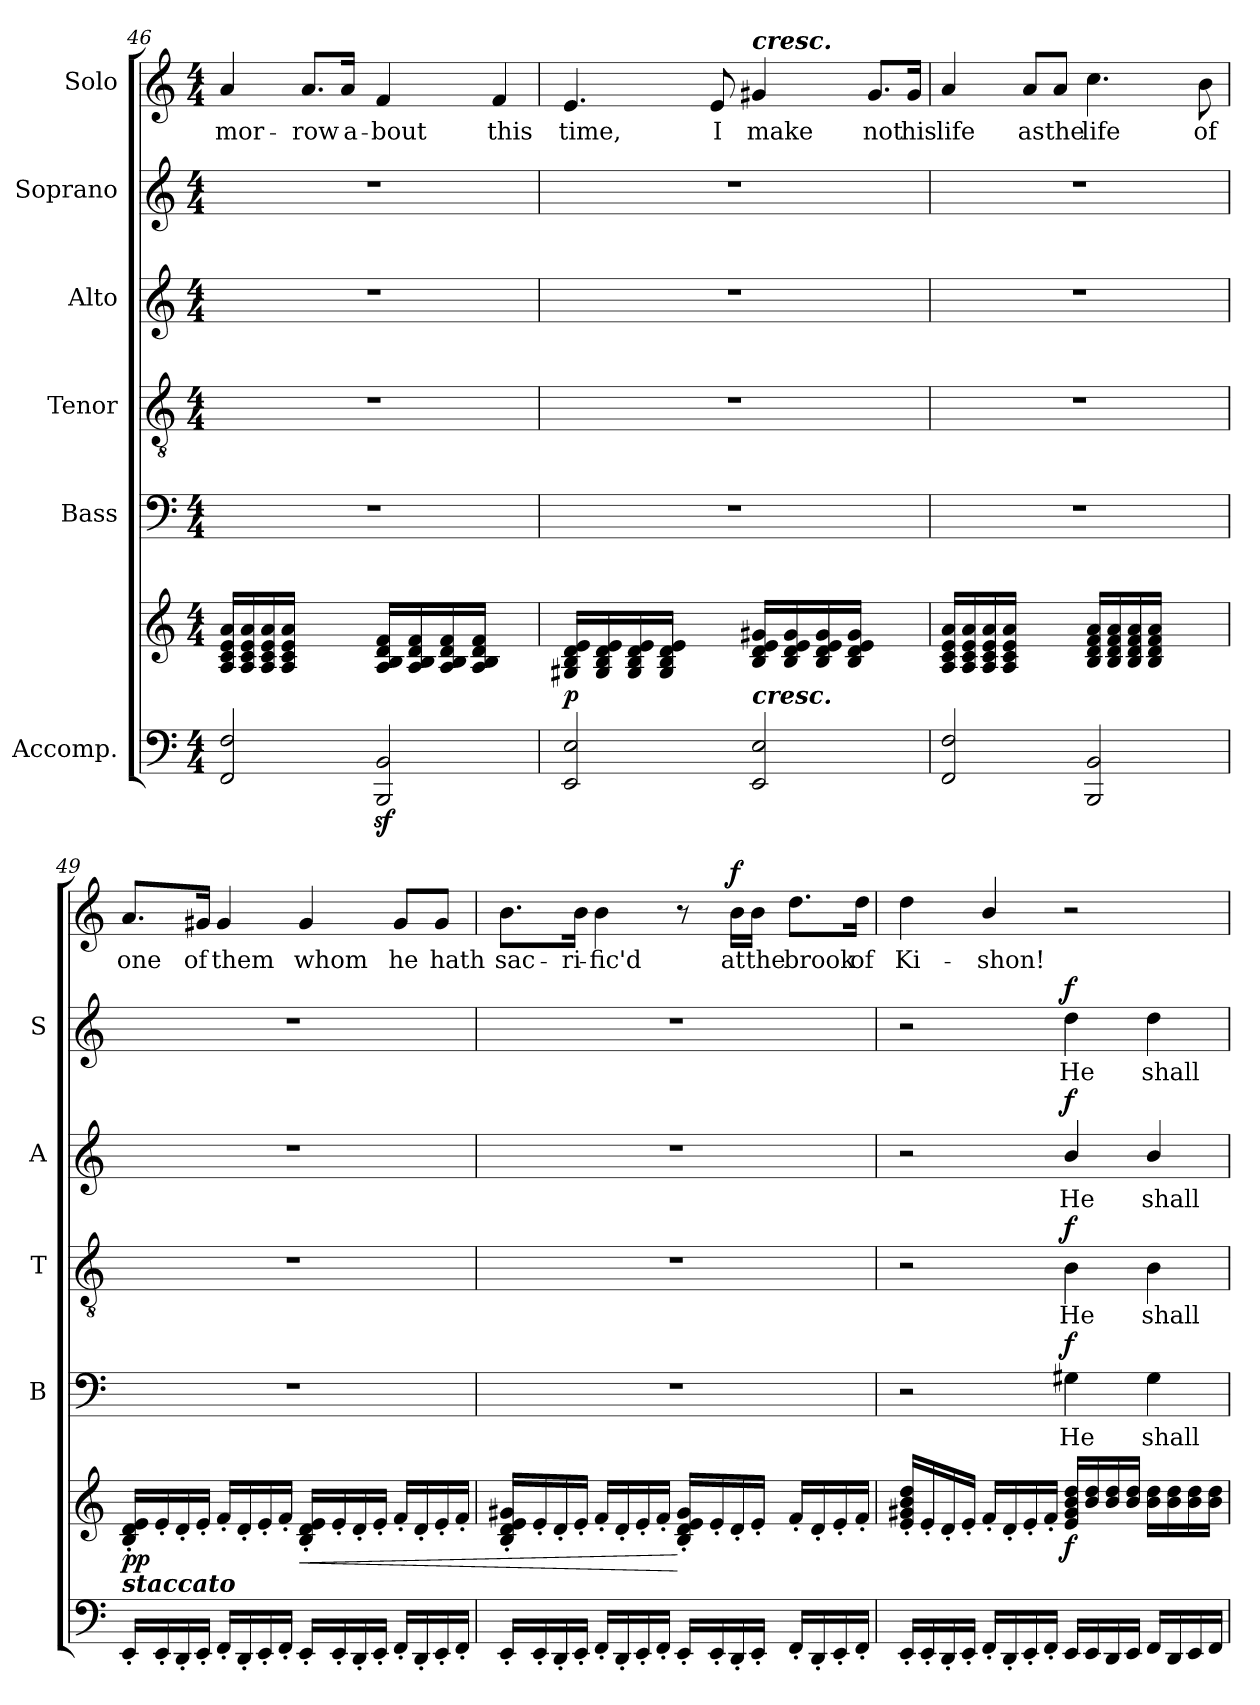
**kern	**kern	**dynam	**kern	**text	**dynam	**kern	**text	**dynam	**kern	**text	**dynam	**kern	**text	**dynam	**kern	**text	**dynam
*part6	*part6	*part6	*part5	*part5	*part5	*part4	*part4	*part4	*part3	*part3	*part3	*part2	*part2	*part2	*part1	*part1	*part1
*staff7	*staff6	*staff6/7	*staff5	*staff5	*staff5	*staff4	*staff4	*staff4	*staff3	*staff3	*staff3	*staff2	*staff2	*staff2	*staff1	*staff1	*staff1
*I"Accomp.	*	*	*I"Bass	*	*	*I"Tenor	*	*	*I"Alto	*	*	*I"Soprano	*	*	*I"Solo	*	*
*	*	*	*I'B	*	*	*I'T	*	*	*I'A	*	*	*I'S	*	*	*	*	*
*clefF4	*clefG2	*	*clefF4	*	*	*clefGv2	*	*	*clefG2	*	*	*clefG2	*	*	*clefG2	*	*
*k[]	*k[]	*	*k[]	*	*	*k[]	*	*	*k[]	*	*	*k[]	*	*	*k[]	*	*
*C:	*C:	*	*C:	*	*	*C:	*	*	*C:	*	*	*C:	*	*	*C:	*	*
*M4/4	*M4/4	*	*M4/4	*	*	*M4/4	*	*	*M4/4	*	*	*M4/4	*	*	*M4/4	*	*
=46	=46	=46	=46	=46	=46	=46	=46	=46	=46	=46	=46	=46	=46	=46	=46	=46	=46
!	!	!	!	!	!	!	!	!	!	!	!	!	!	!	!	!LO:LY:b	!
2FF/ 2F/	16A/ 16c/ 16e/ 16a/LL	.	1r	.	.	1r	.	.	1r	.	.	1r	.	.	4a/	-mor-	.
.	16A/ 16c/ 16e/ 16a/	.	.	.	.	.	.	.	.	.	.	.	.	.	.	.	.
.	16A/ 16c/ 16e/ 16a/	.	.	.	.	.	.	.	.	.	.	.	.	.	.	.	.
.	16A/ 16c/ 16e/ 16a/JJ	.	.	.	.	.	.	.	.	.	.	.	.	.	.	.	.
!	!	!	!	!	!	!	!	!	!	!	!	!	!	!	!	!LO:LY:b	!
.	4ryy	.	.	.	.	.	.	.	.	.	.	.	.	.	8.a/L	-row	.
!	!	!	!	!	!	!	!	!	!	!	!	!	!	!	!	!LO:LY:b	!
.	.	.	.	.	.	.	.	.	.	.	.	.	.	.	16a/Jk	a-	.
!	!	!	!	!	!	!	!	!	!	!	!	!	!	!	!	!LO:LY:b	!
2BBB/z> 2BB/z>	16A/ 16B/ 16d/ 16f/LL	.	.	.	.	.	.	.	.	.	.	.	.	.	4f/	-bout	.
.	16A/ 16B/ 16d/ 16f/	.	.	.	.	.	.	.	.	.	.	.	.	.	.	.	.
.	16A/ 16B/ 16d/ 16f/	.	.	.	.	.	.	.	.	.	.	.	.	.	.	.	.
.	16A/ 16B/ 16d/ 16f/JJ	.	.	.	.	.	.	.	.	.	.	.	.	.	.	.	.
!	!	!	!	!	!	!	!	!	!	!	!	!	!	!	!	!LO:LY:b	!
.	4ryy	.	.	.	.	.	.	.	.	.	.	.	.	.	4f/	this	.
=47	=47	=47	=47	=47	=47	=47	=47	=47	=47	=47	=47	=47	=47	=47	=47	=47	=47
!	!	!LO:DY:b	!	!	!	!	!	!	!	!	!	!	!	!	!	!LO:LY:b	!
2EE/ 2E/	16G#X/ 16B/ 16d/ 16e/LL	p	1r	.	.	1r	.	.	1r	.	.	1r	.	.	4.e/	time,	.
.	16G#/ 16B/ 16d/ 16e/	.	.	.	.	.	.	.	.	.	.	.	.	.	.	.	.
.	16G#/ 16B/ 16d/ 16e/	.	.	.	.	.	.	.	.	.	.	.	.	.	.	.	.
.	16G#/ 16B/ 16d/ 16e/JJ	.	.	.	.	.	.	.	.	.	.	.	.	.	.	.	.
.	4ryy	.	.	.	.	.	.	.	.	.	.	.	.	.	.	.	.
!	!	!	!	!	!	!	!	!	!	!	!	!	!	!	!	!LO:LY:b	!
.	.	.	.	.	.	.	.	.	.	.	.	.	.	.	8e/	I	.
!	!	!	!	!	!	!	!	!	!	!	!	!	!	!	!LO:TX:a:Bi:t=cresc.	!	!
!LO:TX:a:Bi:t=cresc.	!	!	!	!	!	!	!	!	!	!	!	!	!	!	!	!	!
!	!	!	!	!	!	!	!	!	!	!	!	!	!	!	!	!LO:LY:b	!
2EE/ 2E/	16B/ 16d/ 16e/ 16g#X/LL	.	.	.	.	.	.	.	.	.	.	.	.	.	4g#X/	make	.
.	16B/ 16d/ 16e/ 16g#/	.	.	.	.	.	.	.	.	.	.	.	.	.	.	.	.
.	16B/ 16d/ 16e/ 16g#/	.	.	.	.	.	.	.	.	.	.	.	.	.	.	.	.
.	16B/ 16d/ 16e/ 16g#/JJ	.	.	.	.	.	.	.	.	.	.	.	.	.	.	.	.
!	!	!	!	!	!	!	!	!	!	!	!	!	!	!	!	!LO:LY:b	!
.	4ryy	.	.	.	.	.	.	.	.	.	.	.	.	.	8.g#/L	not	.
!	!	!	!	!	!	!	!	!	!	!	!	!	!	!	!	!LO:LY:b	!
.	.	.	.	.	.	.	.	.	.	.	.	.	.	.	16g#/Jk	his	.
=48	=48	=48	=48	=48	=48	=48	=48	=48	=48	=48	=48	=48	=48	=48	=48	=48	=48
!	!	!	!	!	!	!	!	!	!	!	!	!	!	!	!	!LO:LY:b	!
2FF/ 2F/	16A/ 16c/ 16e/ 16a/LL	.	1r	.	.	1r	.	.	1r	.	.	1r	.	.	4a/	life	.
.	16A/ 16c/ 16e/ 16a/	.	.	.	.	.	.	.	.	.	.	.	.	.	.	.	.
.	16A/ 16c/ 16e/ 16a/	.	.	.	.	.	.	.	.	.	.	.	.	.	.	.	.
.	16A/ 16c/ 16e/ 16a/JJ	.	.	.	.	.	.	.	.	.	.	.	.	.	.	.	.
!	!	!	!	!	!	!	!	!	!	!	!	!	!	!	!	!LO:LY:b	!
.	4ryy	.	.	.	.	.	.	.	.	.	.	.	.	.	8a/L	as	.
!	!	!	!	!	!	!	!	!	!	!	!	!	!	!	!	!LO:LY:b	!
.	.	.	.	.	.	.	.	.	.	.	.	.	.	.	8a/J	the	.
!	!	!	!	!	!	!	!	!	!	!	!	!	!	!	!	!LO:LY:b	!
2BBB/ 2BB/	16B/ 16d/ 16f/ 16a/LL	.	.	.	.	.	.	.	.	.	.	.	.	.	4.cc\	life	.
.	16B/ 16d/ 16f/ 16a/	.	.	.	.	.	.	.	.	.	.	.	.	.	.	.	.
.	16B/ 16d/ 16f/ 16a/	.	.	.	.	.	.	.	.	.	.	.	.	.	.	.	.
.	16B/ 16d/ 16f/ 16a/JJ	.	.	.	.	.	.	.	.	.	.	.	.	.	.	.	.
.	4ryy	.	.	.	.	.	.	.	.	.	.	.	.	.	.	.	.
!	!	!	!	!	!	!	!	!	!	!	!	!	!	!	!	!LO:LY:b	!
.	.	.	.	.	.	.	.	.	.	.	.	.	.	.	8b\	of	.
!!LO:PB:g=z
=49	=49	=49	=49	=49	=49	=49	=49	=49	=49	=49	=49	=49	=49	=49	=49	=49	=49
!	!LO:TX:b:Bi:t=staccato	!	!	!	!	!	!	!	!	!	!	!	!	!	!	!	!
!	!	!LO:DY:b	!	!	!	!	!	!	!	!	!	!	!	!	!	!LO:LY:b	!
16EE'</LL	16B/'< 16d/'< 16e/'<LL	pp	1r	.	.	1r	.	.	1r	.	.	1r	.	.	8.a/L	one	.
16EE'</	16e'</	.	.	.	.	.	.	.	.	.	.	.	.	.	.	.	.
16DD'</	16d'</	.	.	.	.	.	.	.	.	.	.	.	.	.	.	.	.
!	!	!	!	!	!	!	!	!	!	!	!	!	!	!	!	!LO:LY:b	!
16EE'</JJ	16e'</JJ	.	.	.	.	.	.	.	.	.	.	.	.	.	16g#X/Jk	of	.
!	!	!	!	!	!	!	!	!	!	!	!	!	!	!	!	!LO:LY:b	!
16FF'</LL	16f'</LL	.	.	.	.	.	.	.	.	.	.	.	.	.	4g#/	them	.
16DD'</	16d'</	.	.	.	.	.	.	.	.	.	.	.	.	.	.	.	.
16EE'</	16e'</	.	.	.	.	.	.	.	.	.	.	.	.	.	.	.	.
16FF'</JJ	16f'</JJ	.	.	.	.	.	.	.	.	.	.	.	.	.	.	.	.
!	!	!LO:HP:b	!	!	!	!	!	!	!	!	!	!	!	!	!	!LO:LY:b	!
16EE'</LL	16B/'< 16d/'< 16e/'<LL	<	.	.	.	.	.	.	.	.	.	.	.	.	4g#/	whom	.
16EE'</	16e'</	.	.	.	.	.	.	.	.	.	.	.	.	.	.	.	.
16DD'</	16d'</	.	.	.	.	.	.	.	.	.	.	.	.	.	.	.	.
16EE'</JJ	16e'</JJ	.	.	.	.	.	.	.	.	.	.	.	.	.	.	.	.
!	!	!	!	!	!	!	!	!	!	!	!	!	!	!	!	!LO:LY:b	!
16FF'</LL	16f'</LL	.	.	.	.	.	.	.	.	.	.	.	.	.	8g#/L	he	.
16DD'</	16d'</	.	.	.	.	.	.	.	.	.	.	.	.	.	.	.	.
!	!	!	!	!	!	!	!	!	!	!	!	!	!	!	!	!LO:LY:b	!
16EE'</	16e'</	.	.	.	.	.	.	.	.	.	.	.	.	.	8g#/J	hath	.
16FF'</JJ	16f'</JJ	.	.	.	.	.	.	.	.	.	.	.	.	.	.	.	.
=50	=50	=50	=50	=50	=50	=50	=50	=50	=50	=50	=50	=50	=50	=50	=50	=50	=50
!	!	!	!	!	!	!	!	!	!	!	!	!	!	!	!	!LO:LY:b	!
16EE'</LL	16B/'< 16d/'< 16e/'< 16g#X/'<LL	.	1r	.	.	1r	.	.	1r	.	.	1r	.	.	8.b\L	sac-	.
16EE'</	16e'</	.	.	.	.	.	.	.	.	.	.	.	.	.	.	.	.
16DD'</	16d'</	.	.	.	.	.	.	.	.	.	.	.	.	.	.	.	.
!	!	!	!	!	!	!	!	!	!	!	!	!	!	!	!	!LO:LY:b	!
16EE'</JJ	16e'</JJ	.	.	.	.	.	.	.	.	.	.	.	.	.	16b\Jk	-ri-	.
!	!	!	!	!	!	!	!	!	!	!	!	!	!	!	!	!LO:LY:b	!
16FF'</LL	16f'</LL	.	.	.	.	.	.	.	.	.	.	.	.	.	4b\	-fic'd	.
16DD'</	16d'</	.	.	.	.	.	.	.	.	.	.	.	.	.	.	.	.
16EE'</	16e'</	.	.	.	.	.	.	.	.	.	.	.	.	.	.	.	.
16FF'</JJ	16f'</JJ	.	.	.	.	.	.	.	.	.	.	.	.	.	.	.	.
16EE'</LL	16B/'< 16d/'< 16e/'< 16g#/'<LL	[	.	.	.	.	.	.	.	.	.	.	.	.	8r	.	.
16EE'</	16e'</	.	.	.	.	.	.	.	.	.	.	.	.	.	.	.	.
!	!	!	!	!	!	!	!	!	!	!	!	!	!	!	!	!LO:LY:b	!LO:DY:b
16DD'</	16d'</	.	.	.	.	.	.	.	.	.	.	.	.	.	16b\LL	at	f
!	!	!	!	!	!	!	!	!	!	!	!	!	!	!	!	!LO:LY:b	!
16EE'</JJ	16e'</JJ	.	.	.	.	.	.	.	.	.	.	.	.	.	16b\JJ	the	.
!	!	!	!	!	!	!	!	!	!	!	!	!	!	!	!	!LO:LY:b	!
16FF'</LL	16f'</LL	.	.	.	.	.	.	.	.	.	.	.	.	.	8.dd\L	brook	.
16DD'</	16d'</	.	.	.	.	.	.	.	.	.	.	.	.	.	.	.	.
16EE'</	16e'</	.	.	.	.	.	.	.	.	.	.	.	.	.	.	.	.
!	!	!	!	!	!	!	!	!	!	!	!	!	!	!	!	!LO:LY:b	!
16FF'</JJ	16f'</JJ	.	.	.	.	.	.	.	.	.	.	.	.	.	16dd\Jk	of	.
=51	=51	=51	=51	=51	=51	=51	=51	=51	=51	=51	=51	=51	=51	=51	=51	=51	=51
!	!	!	!	!	!	!	!	!	!	!	!	!	!	!	!	!LO:LY:b	!
16EE'</LL	16e/'< 16g#X/'< 16b/'< 16dd/'<LL	.	2r	.	.	2r	.	.	2r	.	.	2r	.	.	4dd\	Ki-	.
16EE'</	16e'</	.	.	.	.	.	.	.	.	.	.	.	.	.	.	.	.
16DD'</	16d'</	.	.	.	.	.	.	.	.	.	.	.	.	.	.	.	.
16EE'</JJ	16e'</JJ	.	.	.	.	.	.	.	.	.	.	.	.	.	.	.	.
!	!	!	!	!	!	!	!	!	!	!	!	!	!	!	!	!LO:LY:b	!
16FF'</LL	16f'</LL	.	.	.	.	.	.	.	.	.	.	.	.	.	4b/	-shon!	.
16DD'</	16d'</	.	.	.	.	.	.	.	.	.	.	.	.	.	.	.	.
16EE'</	16e'</	.	.	.	.	.	.	.	.	.	.	.	.	.	.	.	.
16FF'</JJ	16f'</JJ	.	.	.	.	.	.	.	.	.	.	.	.	.	.	.	.
!	!	!LO:DY:b	!	!LO:LY:b	!LO:DY:b	!	!LO:LY:b	!LO:DY:b	!	!LO:LY:b	!LO:DY:b	!	!LO:LY:b	!LO:DY:b	!	!	!
16EE/LL	16e/ 16g#/ 16b/ 16dd/LL	f	4G#X\	He	f	4B\	He	f	4b/	He	f	4dd\	He	f	2r	.	.
16EE/	16b/ 16dd/	.	.	.	.	.	.	.	.	.	.	.	.	.	.	.	.
16DD/	16b/ 16dd/	.	.	.	.	.	.	.	.	.	.	.	.	.	.	.	.
16EE/JJ	16b/ 16dd/JJ	.	.	.	.	.	.	.	.	.	.	.	.	.	.	.	.
!	!	!	!	!LO:LY:b	!	!	!LO:LY:b	!	!	!LO:LY:b	!	!	!LO:LY:b	!	!	!	!
16FF/LL	16b\ 16dd\LL	.	4G#\	shall	.	4B\	shall	.	4b/	shall	.	4dd\	shall	.	.	.	.
16DD/	16b\ 16dd\	.	.	.	.	.	.	.	.	.	.	.	.	.	.	.	.
16EE/	16b\ 16dd\	.	.	.	.	.	.	.	.	.	.	.	.	.	.	.	.
16FF/JJ	16b\ 16dd\JJ	.	.	.	.	.	.	.	.	.	.	.	.	.	.	.	.
=	=	=	=	=	=	=	=	=	=	=	=	=	=	=	=	=	=
*-	*-	*-	*-	*-	*-	*-	*-	*-	*-	*-	*-	*-	*-	*-	*-	*-	*-
